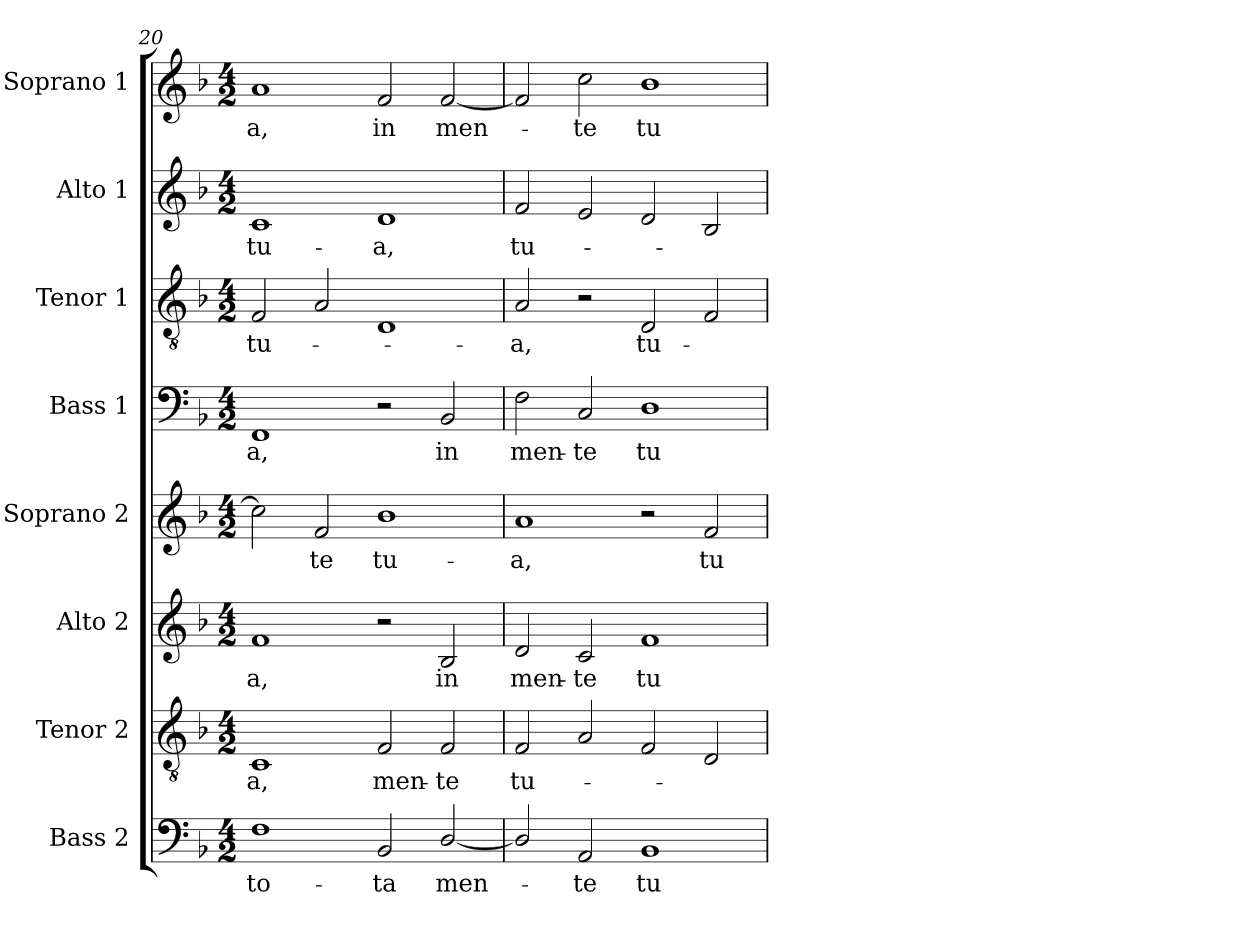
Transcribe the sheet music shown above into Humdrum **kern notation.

**kern	**text	**kern	**text	**kern	**text	**kern	**text	**kern	**text	**kern	**text	**kern	**text	**kern	**text
*part8	*part8	*part7	*part7	*part6	*part6	*part5	*part5	*part4	*part4	*part3	*part3	*part2	*part2	*part1	*part1
*staff8	*staff8	*staff7	*staff7	*staff6	*staff6	*staff5	*staff5	*staff4	*staff4	*staff3	*staff3	*staff2	*staff2	*staff1	*staff1
*I"Bass 2	*	*I"Tenor 2	*	*I"Alto 2	*	*I"Soprano 2	*	*I"Bass 1	*	*I"Tenor 1	*	*I"Alto 1	*	*I"Soprano 1	*
*I'B2.	*	*I'T2.	*	*I'A2.	*	*I'S2.	*	*I'B1.	*	*I'T1.	*	*I'A1.	*	*I'S1.	*
*clefF4	*	*clefGv2	*	*clefG2	*	*clefG2	*	*clefF4	*	*clefGv2	*	*clefG2	*	*clefG2	*
*	*	*ITrd7c12	*	*	*	*	*	*	*	*ITrd7c12	*	*	*	*	*
*k[b-]	*	*k[b-]	*	*k[b-]	*	*k[b-]	*	*k[b-]	*	*k[b-]	*	*k[b-]	*	*k[b-]	*
*F:	*	*F:	*	*F:	*	*F:	*	*F:	*	*F:	*	*F:	*	*F:	*
*M4/2	*	*M4/2	*	*M4/2	*	*M4/2	*	*M4/2	*	*M4/2	*	*M4/2	*	*M4/2	*
=20	=20	=20	=20	=20	=20	=20	=20	=20	=20	=20	=20	=20	=20	=20	=20
!	!LO:LY:b:color=#000000	!	!	!	!	!	!	!	!	!	!	!	!	!	!
!	!	!	!LO:LY:b:color=#000000	!	!	!	!	!	!	!	!	!	!	!	!
!	!	!	!	!	!LO:LY:b:color=#000000	!	!	!	!	!	!	!	!	!	!
!	!	!	!	!	!	!	!	!	!LO:LY:b:color=#000000	!	!	!	!	!	!
!	!	!	!	!	!	!	!	!	!	!	!LO:LY:b:color=#000000	!	!	!	!
!	!	!	!	!	!	!	!	!	!	!	!	!	!LO:LY:b:color=#000000	!	!
!	!	!	!	!	!	!	!	!	!	!	!	!	!	!	!LO:LY:b:color=#000000
1Fi	to-	1CCi	-a,	1fi	-a,	2cci\]	.	1FFi	-a,	2FFi/	tu-	1ci	tu-	1ai	-a,
!	!	!	!	!	!	!	!LO:LY:b:color=#000000	!	!	!	!	!	!	!	!
.	.	.	.	.	.	2fi/	-te	.	.	2AAi/	.	.	.	.	.
!	!LO:LY:b:color=#000000	!	!	!	!	!	!	!	!	!	!	!	!	!	!
!	!	!	!LO:LY:b:color=#000000	!	!	!	!	!	!	!	!	!	!	!	!
!	!	!	!	!	!	!	!LO:LY:b:color=#000000	!	!	!	!	!	!	!	!
!	!	!	!	!	!	!	!	!	!	!	!	!	!LO:LY:b:color=#000000	!	!
!	!	!	!	!	!	!	!	!	!	!	!	!	!	!	!LO:LY:b:color=#000000
2BB-i/	-ta	2FFi/	men-	2r	.	1b-i	tu-	2r	.	1DDi	.	1di	-a,	2fi/	in
!	!LO:LY:b:color=#000000	!	!	!	!	!	!	!	!	!	!	!	!	!	!
!	!	!	!LO:LY:b:color=#000000	!	!	!	!	!	!	!	!	!	!	!	!
!	!	!	!	!	!LO:LY:b:color=#000000	!	!	!	!	!	!	!	!	!	!
!	!	!	!	!	!	!	!	!	!LO:LY:b:color=#000000	!	!	!	!	!	!
!	!	!	!	!	!	!	!	!	!	!	!	!	!	!	!LO:LY:b:color=#000000
[2Di/	men-	2FFi/	-te	2B-i/	in	.	.	2BB-i/	in	.	.	.	.	[2fi/	men-
=21	=21	=21	=21	=21	=21	=21	=21	=21	=21	=21	=21	=21	=21	=21	=21
!	!	!	!LO:LY:b:color=#000000	!	!	!	!	!	!	!	!	!	!	!	!
!	!	!	!	!	!LO:LY:b:color=#000000	!	!	!	!	!	!	!	!	!	!
!	!	!	!	!	!	!	!LO:LY:b:color=#000000	!	!	!	!	!	!	!	!
!	!	!	!	!	!	!	!	!	!LO:LY:b:color=#000000	!	!	!	!	!	!
!	!	!	!	!	!	!	!	!	!	!	!LO:LY:b:color=#000000	!	!	!	!
!	!	!	!	!	!	!	!	!	!	!	!	!	!LO:LY:b:color=#000000	!	!
2Di/]	.	2FFi/	tu-	2di/	men-	1ai	-a,	2Fi\	men-	2AAi/	-a,	2fi/	tu-	2fi/]	.
!	!LO:LY:b:color=#000000	!	!	!	!	!	!	!	!	!	!	!	!	!	!
!	!	!	!	!	!LO:LY:b:color=#000000	!	!	!	!	!	!	!	!	!	!
!	!	!	!	!	!	!	!	!	!LO:LY:b:color=#000000	!	!	!	!	!	!
!	!	!	!	!	!	!	!	!	!	!	!	!	!	!	!LO:LY:b:color=#000000
2AAi/	-te	2AAi/	.	2ci/	-te	.	.	2Ci/	-te	2r	.	2ei/	.	2cci\	-te
!	!LO:LY:b:color=#000000	!	!	!	!	!	!	!	!	!	!	!	!	!	!
!	!	!	!	!	!LO:LY:b:color=#000000	!	!	!	!	!	!	!	!	!	!
!	!	!	!	!	!	!	!	!	!LO:LY:b:color=#000000	!	!	!	!	!	!
!	!	!	!	!	!	!	!	!	!	!	!LO:LY:b:color=#000000	!	!	!	!
!	!	!	!	!	!	!	!	!	!	!	!	!	!	!	!LO:LY:b:color=#000000
1BB-i	tu-	2FFi/	.	1fi	tu-	2r	.	1Di	tu-	2DDi/	tu-	2di/	.	1b-i	tu-
!	!	!	!	!	!	!	!LO:LY:b:color=#000000	!	!	!	!	!	!	!	!
.	.	2DDi/	.	.	.	2fi/	tu-	.	.	2FFi/	.	2B-i/	.	.	.
=	=	=	=	=	=	=	=	=	=	=	=	=	=	=	=
*-	*-	*-	*-	*-	*-	*-	*-	*-	*-	*-	*-	*-	*-	*-	*-
